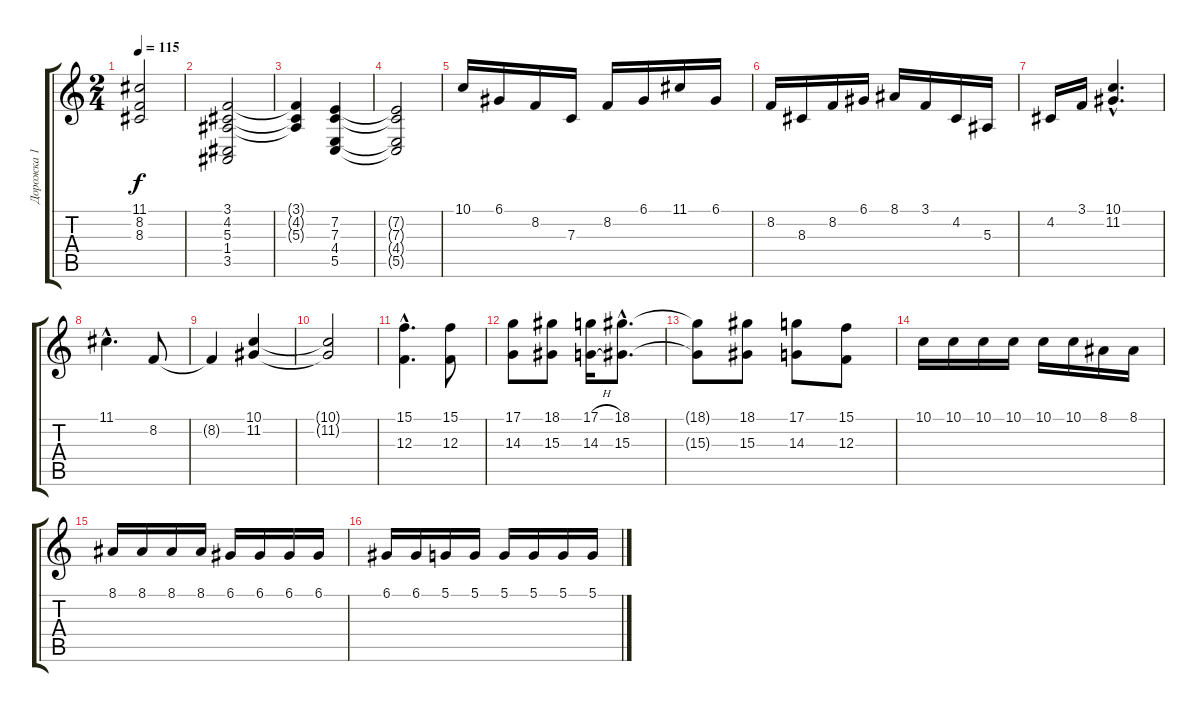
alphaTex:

\track ("Дорожка 1" "Дорожка 1") {instrument stringensemble1}
\staff {score tabs}
\tuning (D4 A3 F3 C3 G2 D2) {hide}
\ts (2 4)
\tempo 115
\clef g2
\ks c
(11.1{t} 8.2{t} 8.3{t}).2{dy f} |
(3.1 4.2 5.3 1.4 3.5).2 |
(3.1{t} 4.2{t} 5.3{t}).4 (7.2 7.3 4.4 5.5).4 |
(7.2{t} 7.3{t} 4.4{t} 5.5{t}).2 |
10.1.16 6.1.16 8.2.16 7.3.16 8.2.16 6.1.16 11.1.16 6.1.16 |
8.2.16 8.3.16 8.2.16 6.1.16 8.1.16 3.1.16 4.2.16 5.3.16 |
4.2.16 3.1.16 (10.1{hac} 11.2{hac}).4{d} |
11.1{hac}.4{d} 8.2.8 |
8.2{t}.4 (10.1 11.2).4 |
(10.1{t} 11.2{t}).2 |
(15.1{hac} 12.3{hac}).4{d} (15.1 12.3).8 |
(17.1 14.3).8 (18.1 15.3).8 (17.1{h} 14.3{h}).16 (18.1{hac} 15.3{hac}).8{d} |
(18.1{t} 15.3{t}).8 (18.1 15.3).8 (17.1 14.3).8 (15.1 12.3).8 |
10.1.16 10.1.16 10.1.16 10.1.16 10.1.16 10.1.16 8.1.16 8.1.16 |
8.1.16 8.1.16 8.1.16 8.1.16 6.1.16 6.1.16 6.1.16 6.1.16 |
6.1.16 6.1.16 5.1.16 5.1.16 5.1.16 5.1.16 5.1.16 5.1.16
